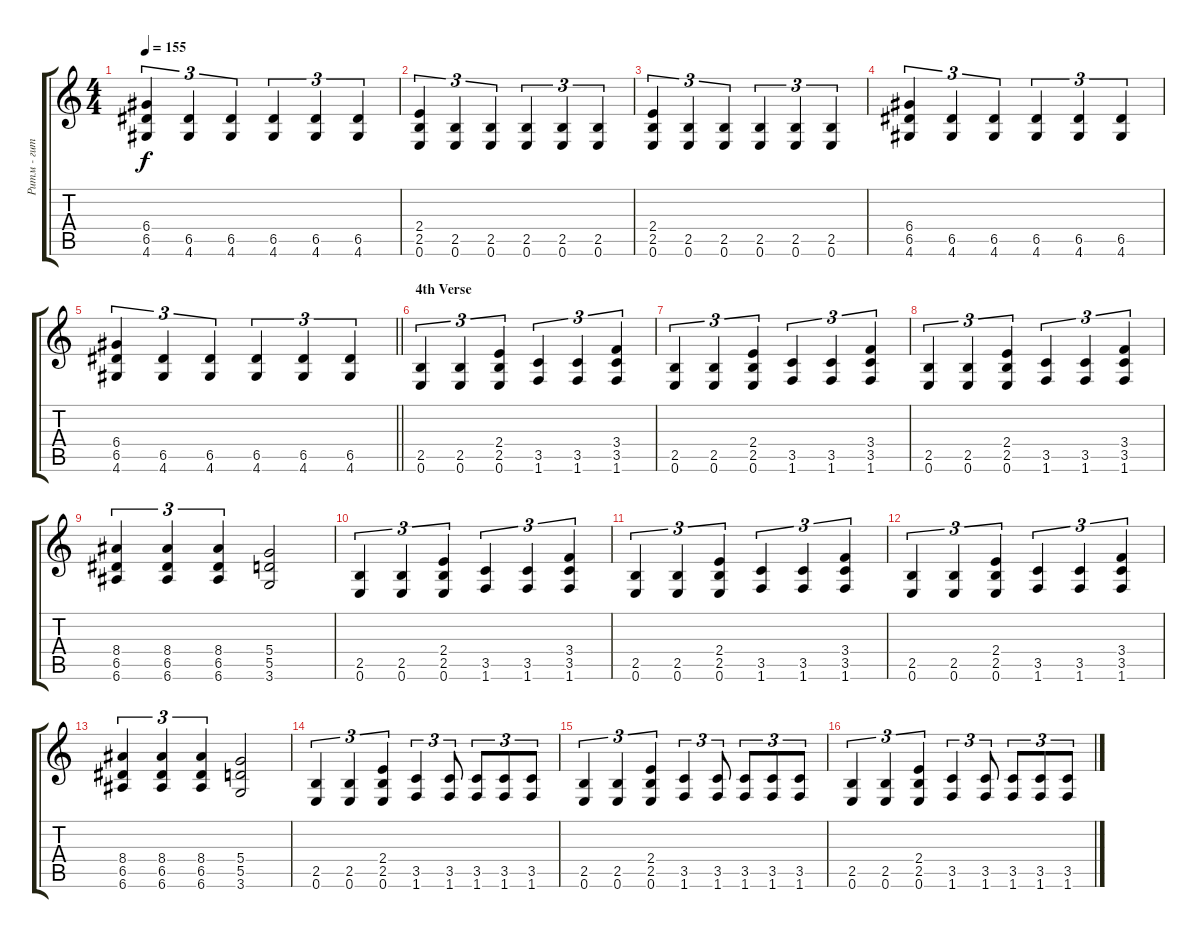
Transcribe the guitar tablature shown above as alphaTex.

\track ("Ритм - гитара" "Ритм - гит") {instrument distortionguitar}
\staff {score tabs}
\tuning (E4 B3 G3 D3 A2 E2) {hide}
\ts (4 4)
\tempo 155
\clef g2
\ks c
(6.4 6.5 4.6).4{tu (3 2) dy f} (6.5 4.6).4{tu (3 2)} (6.5 4.6).4{tu (3 2)} (6.5 4.6).4{tu (3 2)} (6.5 4.6).4{tu (3 2)} (6.5 4.6).4{tu (3 2)} |
(2.4 2.5 0.6).4{tu (3 2)} (2.5 0.6).4{tu (3 2)} (2.5 0.6).4{tu (3 2)} (2.5 0.6).4{tu (3 2)} (2.5 0.6).4{tu (3 2)} (2.5 0.6).4{tu (3 2)} |
(2.4 2.5 0.6).4{tu (3 2)} (2.5 0.6).4{tu (3 2)} (2.5 0.6).4{tu (3 2)} (2.5 0.6).4{tu (3 2)} (2.5 0.6).4{tu (3 2)} (2.5 0.6).4{tu (3 2)} |
(6.4 6.5 4.6).4{tu (3 2)} (6.5 4.6).4{tu (3 2)} (6.5 4.6).4{tu (3 2)} (6.5 4.6).4{tu (3 2)} (6.5 4.6).4{tu (3 2)} (6.5 4.6).4{tu (3 2)} |
\barLineRight lightlight
(6.4 6.5 4.6).4{tu (3 2)} (6.5 4.6).4{tu (3 2)} (6.5 4.6).4{tu (3 2)} (6.5 4.6).4{tu (3 2)} (6.5 4.6).4{tu (3 2)} (6.5 4.6).4{tu (3 2)} |
\section ("" "4th Verse")
(2.5 0.6).4{tu (3 2)} (2.5 0.6).4{tu (3 2)} (2.4 2.5 0.6).4{tu (3 2)} (3.5 1.6).4{tu (3 2)} (3.5 1.6).4{tu (3 2)} (3.4 3.5 1.6).4{tu (3 2)} |
(2.5 0.6).4{tu (3 2)} (2.5 0.6).4{tu (3 2)} (2.4 2.5 0.6).4{tu (3 2)} (3.5 1.6).4{tu (3 2)} (3.5 1.6).4{tu (3 2)} (3.4 3.5 1.6).4{tu (3 2)} |
(2.5 0.6).4{tu (3 2)} (2.5 0.6).4{tu (3 2)} (2.4 2.5 0.6).4{tu (3 2)} (3.5 1.6).4{tu (3 2)} (3.5 1.6).4{tu (3 2)} (3.4 3.5 1.6).4{tu (3 2)} |
(8.4 6.5 6.6).4{tu (3 2)} (8.4 6.5 6.6).4{tu (3 2)} (8.4 6.5 6.6).4{tu (3 2)} (5.4 5.5 3.6).2 |
(2.5 0.6).4{tu (3 2)} (2.5 0.6).4{tu (3 2)} (2.4 2.5 0.6).4{tu (3 2)} (3.5 1.6).4{tu (3 2)} (3.5 1.6).4{tu (3 2)} (3.4 3.5 1.6).4{tu (3 2)} |
(2.5 0.6).4{tu (3 2)} (2.5 0.6).4{tu (3 2)} (2.4 2.5 0.6).4{tu (3 2)} (3.5 1.6).4{tu (3 2)} (3.5 1.6).4{tu (3 2)} (3.4 3.5 1.6).4{tu (3 2)} |
(2.5 0.6).4{tu (3 2)} (2.5 0.6).4{tu (3 2)} (2.4 2.5 0.6).4{tu (3 2)} (3.5 1.6).4{tu (3 2)} (3.5 1.6).4{tu (3 2)} (3.4 3.5 1.6).4{tu (3 2)} |
(8.4 6.5 6.6).4{tu (3 2)} (8.4 6.5 6.6).4{tu (3 2)} (8.4 6.5 6.6).4{tu (3 2)} (5.4 5.5 3.6).2 |
(2.5 0.6).4{tu (3 2)} (2.5 0.6).4{tu (3 2)} (2.4 2.5 0.6).4{tu (3 2)} (3.5 1.6).4{tu (3 2)} (3.5 1.6).8{tu (3 2)} (3.5 1.6).8{tu (3 2)} (3.5 1.6).8{tu (3 2)} (3.5 1.6).8{tu (3 2)} |
(2.5 0.6).4{tu (3 2)} (2.5 0.6).4{tu (3 2)} (2.4 2.5 0.6).4{tu (3 2)} (3.5 1.6).4{tu (3 2)} (3.5 1.6).8{tu (3 2)} (3.5 1.6).8{tu (3 2)} (3.5 1.6).8{tu (3 2)} (3.5 1.6).8{tu (3 2)} |
(2.5 0.6).4{tu (3 2)} (2.5 0.6).4{tu (3 2)} (2.4 2.5 0.6).4{tu (3 2)} (3.5 1.6).4{tu (3 2)} (3.5 1.6).8{tu (3 2)} (3.5 1.6).8{tu (3 2)} (3.5 1.6).8{tu (3 2)} (3.5 1.6).8{tu (3 2)}
